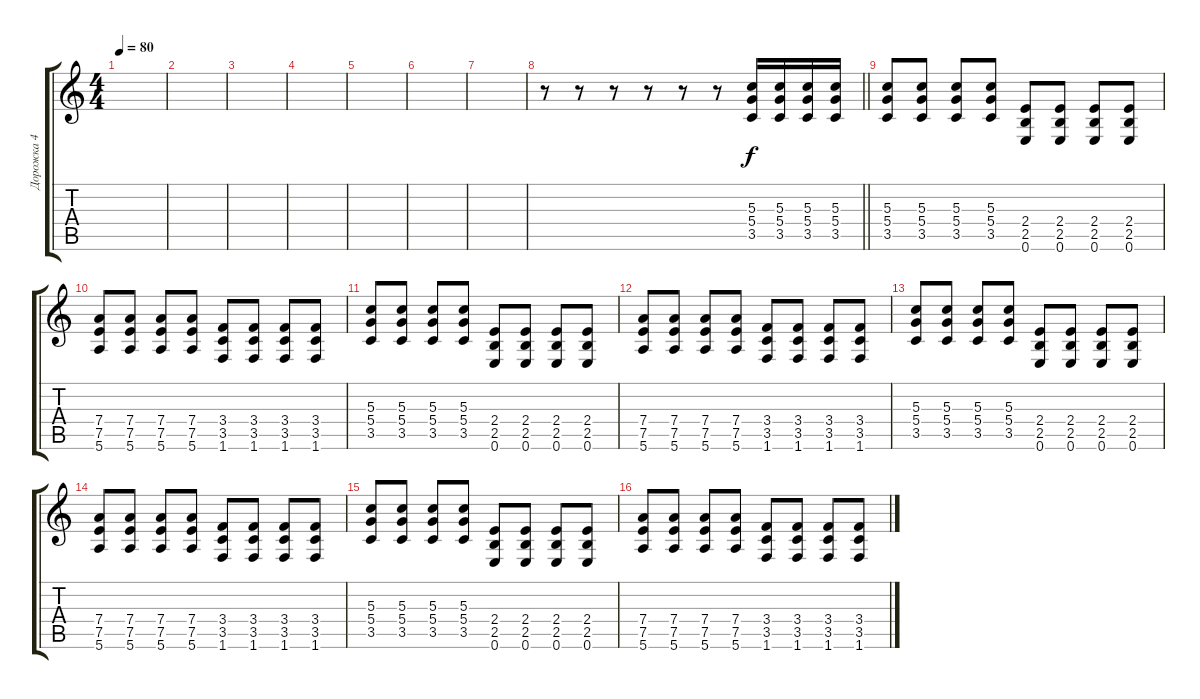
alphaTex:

\track ("Дорожка 4" "Дорожка 4") {instrument overdrivenguitar}
\staff {score tabs}
\tuning (E4 B3 G3 D3 A2 E2) {hide}
\ts (4 4)
\tempo 80
\clef g2
\ks c
|
|
|
|
|
|
|
\barLineRight lightlight
r.8 r.8 r.8 r.8 r.8 r.8 (5.3 5.4 3.5).16 (5.3 5.4 3.5).16 (5.3 5.4 3.5).16 (5.3 5.4 3.5).16 |
(5.3 5.4 3.5).8 (5.3 5.4 3.5).8 (5.3 5.4 3.5).8 (5.3 5.4 3.5).8 (2.4 2.5 0.6).8 (2.4 2.5 0.6).8 (2.4 2.5 0.6).8 (2.4 2.5 0.6).8 |
(7.4 7.5 5.6).8 (7.4 7.5 5.6).8 (7.4 7.5 5.6).8 (7.4 7.5 5.6).8 (3.4 3.5 1.6).8 (3.4 3.5 1.6).8 (3.4 3.5 1.6).8 (3.4 3.5 1.6).8 |
(5.3 5.4 3.5).8 (5.3 5.4 3.5).8 (5.3 5.4 3.5).8 (5.3 5.4 3.5).8 (2.4 2.5 0.6).8 (2.4 2.5 0.6).8 (2.4 2.5 0.6).8 (2.4 2.5 0.6).8 |
(7.4 7.5 5.6).8 (7.4 7.5 5.6).8 (7.4 7.5 5.6).8 (7.4 7.5 5.6).8 (3.4 3.5 1.6).8 (3.4 3.5 1.6).8 (3.4 3.5 1.6).8 (3.4 3.5 1.6).8 |
(5.3 5.4 3.5).8 (5.3 5.4 3.5).8 (5.3 5.4 3.5).8 (5.3 5.4 3.5).8 (2.4 2.5 0.6).8 (2.4 2.5 0.6).8 (2.4 2.5 0.6).8 (2.4 2.5 0.6).8 |
(7.4 7.5 5.6).8 (7.4 7.5 5.6).8 (7.4 7.5 5.6).8 (7.4 7.5 5.6).8 (3.4 3.5 1.6).8 (3.4 3.5 1.6).8 (3.4 3.5 1.6).8 (3.4 3.5 1.6).8 |
(5.3 5.4 3.5).8 (5.3 5.4 3.5).8 (5.3 5.4 3.5).8 (5.3 5.4 3.5).8 (2.4 2.5 0.6).8 (2.4 2.5 0.6).8 (2.4 2.5 0.6).8 (2.4 2.5 0.6).8 |
(7.4 7.5 5.6).8 (7.4 7.5 5.6).8 (7.4 7.5 5.6).8 (7.4 7.5 5.6).8 (3.4 3.5 1.6).8 (3.4 3.5 1.6).8 (3.4 3.5 1.6).8 (3.4 3.5 1.6).8
